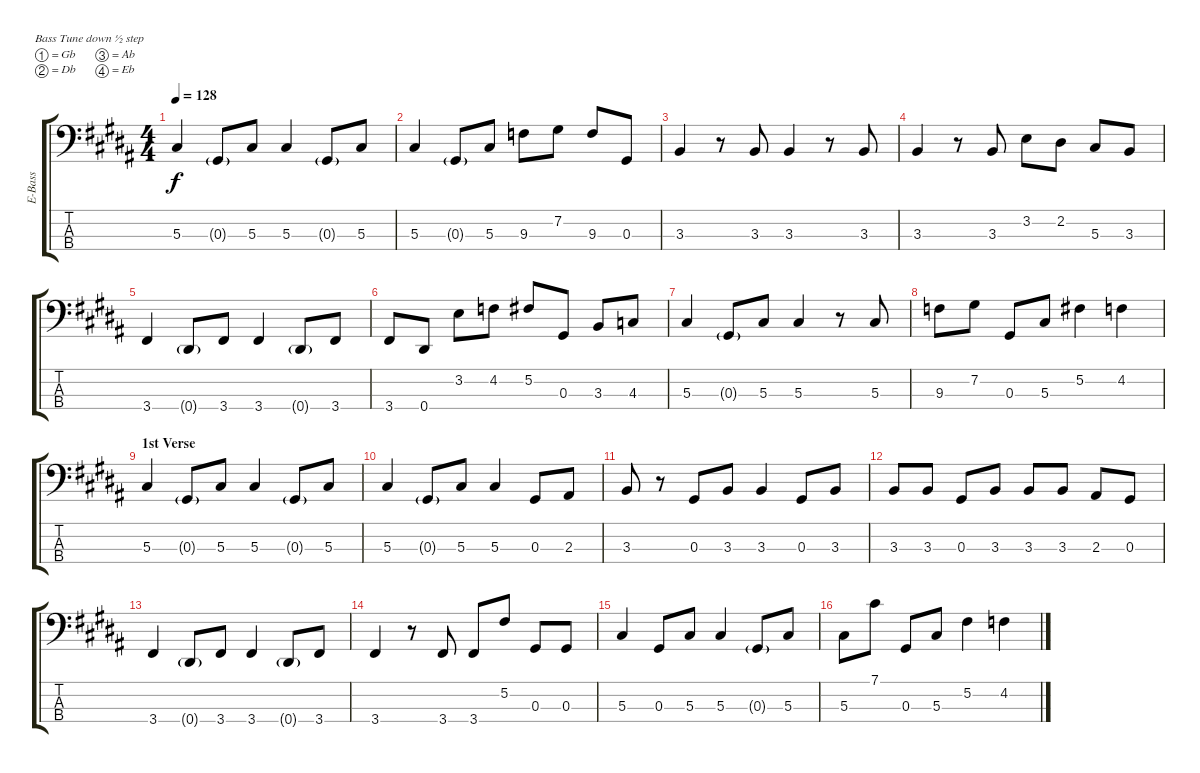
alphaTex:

\bracketExtendMode groupsimilarinstruments
\otherSystemsTrackNameOrientation horizontal
\track ("Bass (Duff)" "E-Bass") {defaultSystemsLayout 4 instrument electricbasspick}
\staff {score tabs}
\tuning (Gb2 Db2 Ab1 Eb1)
\ts (4 4)
\tempo 128
\clef f4
\ks b
5.3{acc forcenatural}.4{dy f} 0.3{g acc forcenatural}.8 5.3{acc forcenatural}.8 5.3{acc forcenatural}.4 0.3{g acc forcenatural}.8 5.3{acc forcenatural}.8 |
5.3{acc forcenatural}.4 0.3{g acc forcenatural}.8 5.3{acc forcenatural}.8 9.3{acc b}.8 7.2{acc forcenatural}.8 9.3{acc b}.8 0.3{acc forcenatural}.8 |
3.3{acc forcenatural}.4 r.8 3.3{acc forcenatural}.8 3.3{acc forcenatural}.4 r.8 3.3{acc forcenatural}.8 |
3.3{acc forcenatural}.4 r.8 3.3{acc forcenatural}.8 3.2{acc forcenatural}.8 2.2{acc forcenatural}.8 5.3{acc forcenatural}.8 3.3{acc forcenatural}.8 |
3.4{acc forcenatural}.4 0.4{g acc forcenatural}.8 3.4{acc forcenatural}.8 3.4{acc forcenatural}.4 0.4{g acc forcenatural}.8 3.4{acc forcenatural}.8 |
3.4{acc forcenatural}.8 0.4{acc forcenatural}.8 3.2{acc forcenatural}.8 4.2{acc b}.8 5.2{acc forcenatural}.8 0.3{acc forcenatural}.8 3.3{acc forcenatural}.8 4.3{acc b}.8 |
5.3{acc forcenatural}.4 0.3{g acc forcenatural}.8 5.3{acc forcenatural}.8 5.3{acc forcenatural}.4 r.8 5.3{acc forcenatural}.8 |
9.3{acc b}.8 7.2{acc forcenatural}.8 0.3{acc forcenatural}.8 5.3{acc forcenatural}.8 5.2{acc forcenatural}.4 4.2{acc b}.4 |
\section ("" "1st Verse")
5.3{acc forcenatural}.4 0.3{g acc forcenatural}.8 5.3{acc forcenatural}.8 5.3{acc forcenatural}.4 0.3{g acc forcenatural}.8 5.3{acc forcenatural}.8 |
5.3{acc forcenatural}.4 0.3{g acc forcenatural}.8 5.3{acc forcenatural}.8 5.3{acc forcenatural}.4 0.3{acc forcenatural}.8 2.3{acc forcenatural}.8 |
3.3{acc forcenatural}.8 r.8 0.3{acc forcenatural}.8 3.3{acc forcenatural}.8 3.3{acc forcenatural}.4 0.3{acc forcenatural}.8 3.3{acc forcenatural}.8 |
3.3{acc forcenatural}.8 3.3{acc forcenatural}.8 0.3{acc forcenatural}.8 3.3{acc forcenatural}.8 3.3{acc forcenatural}.8 3.3{acc forcenatural}.8 2.3{acc forcenatural}.8 0.3{acc forcenatural}.8 |
3.4{acc forcenatural}.4 0.4{g acc forcenatural}.8 3.4{acc forcenatural}.8 3.4{acc forcenatural}.4 0.4{g acc forcenatural}.8 3.4{acc forcenatural}.8 |
3.4{acc forcenatural}.4 r.8 3.4{acc forcenatural}.8 3.4{acc forcenatural}.8 5.2{acc forcenatural}.8 0.3{acc forcenatural}.8 0.3{acc forcenatural}.8 |
5.3{acc forcenatural}.4 0.3{acc forcenatural}.8 5.3{acc forcenatural}.8 5.3{acc forcenatural}.4 0.3{g acc forcenatural}.8 5.3{acc forcenatural}.8 |
5.3{acc forcenatural}.8 7.1{acc forcenatural}.8 0.3{acc forcenatural}.8 5.3{acc forcenatural}.8 5.2{acc forcenatural}.4 4.2{acc b}.4
